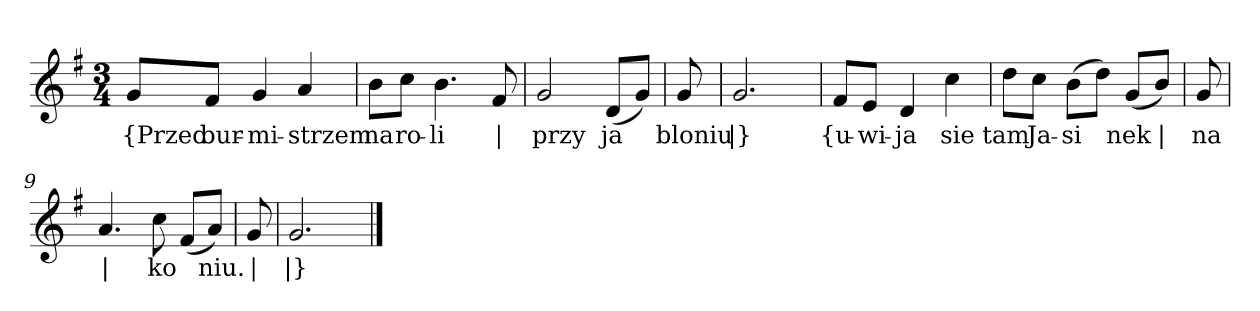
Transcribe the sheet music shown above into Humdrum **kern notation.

**kern	**text
*part1	*part1
*staff1	*staff1
*clefG2	*
*k[f#]	*
*G:	*
*M3/4	*
=	=
8g/L	{Przed
8f#/J	bur-
4g	-mi-
4a	-strzem
=2	=2
8b\L	na
8cc\J	ro-
4.b	-li
8f#	|
=3	=3
2g	przy
(8d/L	ja
8g/J)	--
=4y	=4y
8g	-bloniu
=5	=5
2.g	|}
=6y	=6y
8f#/L	{u-
8e/J	-wi-
4d	-ja
4cc	sie
=7	=7
8dd\L	tam
8cc\J	Ja-
(8b\L	-si
8dd\J)	--
(8g/L	-nek
8b/J)	|
=8y	=8y
8g	na
=9	=9
4.a	|
8cc	ko
(8f#/L	--
8a/J)	-niu.
=10y	=10y
8g	|
=11	=11
2.g	|}
==	==
*-	*-
